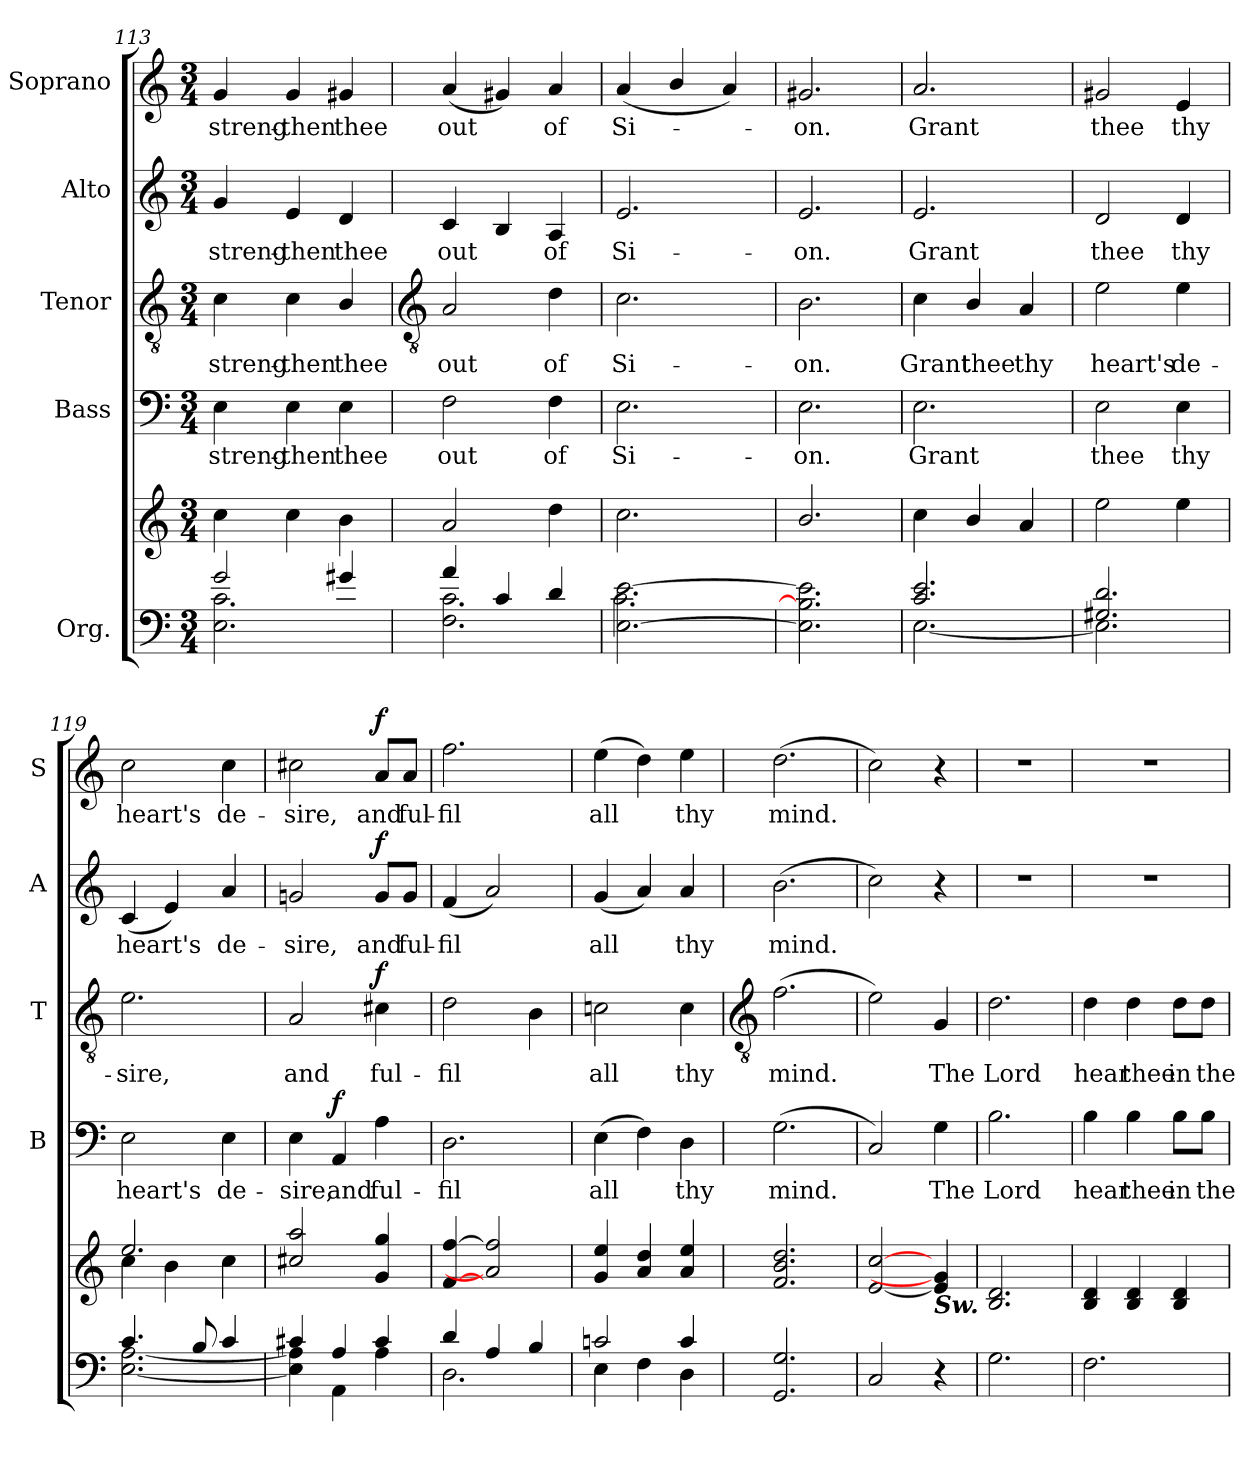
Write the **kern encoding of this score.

**kern	**kern	**kern	**text	**dynam	**kern	**text	**dynam	**kern	**text	**dynam	**kern	**text	**dynam
*part5	*part5	*part4	*part4	*part4	*part3	*part3	*part3	*part2	*part2	*part2	*part1	*part1	*part1
*staff6	*staff5	*staff4	*staff4	*staff4	*staff3	*staff3	*staff3	*staff2	*staff2	*staff2	*staff1	*staff1	*staff1
*I"Org.	*	*I"Bass	*	*	*I"Tenor	*	*	*I"Alto	*	*	*I"Soprano	*	*
*	*	*I'B	*	*	*I'T	*	*	*I'A	*	*	*I'S	*	*
*clefF4	*clefG2	*clefF4	*	*	*clefGv2	*	*	*clefG2	*	*	*clefG2	*	*
*k[]	*k[]	*k[]	*	*	*k[]	*	*	*k[]	*	*	*k[]	*	*
*C:	*C:	*C:	*	*	*C:	*	*	*C:	*	*	*C:	*	*
*M3/4	*M3/4	*M3/4	*	*	*M3/4	*	*	*M3/4	*	*	*M3/4	*	*
=113	=113	=113	=113	=113	=113	=113	=113	=113	=113	=113	=113	=113	=113
*^	*	*	*	*	*	*	*	*	*	*	*	*	*
!	!	!	!	!LO:LY:b	!	!	!LO:LY:b	!	!	!LO:LY:b	!	!	!LO:LY:b	!
2g/	2.E 2.c	4cc	4E	streng-	.	4c	streng-	.	4g	streng-	.	4g	streng-	.
!	!	!	!	!LO:LY:b	!	!	!LO:LY:b	!	!	!LO:LY:b	!	!	!LO:LY:b	!
.	.	4cc	4E	-then	.	4c	-then	.	4e	-then	.	4g	-then	.
!	!	!	!	!LO:LY:b	!	!	!LO:LY:b	!	!	!LO:LY:b	!	!	!LO:LY:b	!
4g#X/	.	4b	4E	thee	.	4B/	thee	.	4d	thee	.	4g#X	thee	.
!!LO:LB:g=z
=114	=114	=114	=114	=114	=114	=114	=114	=114	=114	=114	=114	=114	=114	=114
*	*	*	*	*	*	*clefGv2	*	*	*	*	*	*	*	*
*	*	*^	*	*	*	*	*	*	*	*	*	*	*	*
!	!	!	!LO:N:vis=1	!	!LO:LY:b	!	!	!LO:LY:b	!	!	!LO:LY:b	!	!	!LO:LY:b	!
4a/	2.F 2.c	2a	2.ryy	2F	out	.	2A	out	.	4c	out	.	(<4a	out	.
4c/	.	.	.	.	.	.	.	.	.	4B	.	.	4g#X)	.	.
!	!	!	!	!	!LO:LY:b	!	!	!LO:LY:b	!	!	!LO:LY:b	!	!	!LO:LY:b	!
4d/	.	4dd\	.	4F	of	.	4d	of	.	4A	of	.	4a	of	.
=115	=115	=115	=115	=115	=115	=115	=115	=115	=115	=115	=115	=115	=115	=115	=115
!	!	!	!LO:N:vis=1	!	!LO:LY:b	!	!	!LO:LY:b	!	!	!LO:LY:b	!	!	!LO:LY:b	!
[2.E\ [2.e\	2.c	2.cc\	2.ryy	2.E	Si-	.	2.c	Si-	.	2.e	Si-	.	(<4a	Si-	.
.	.	.	.	.	.	.	.	.	.	.	.	.	4b/	.	.
.	.	.	.	.	.	.	.	.	.	.	.	.	4a)	.	.
=116	=116	=116	=116	=116	=116	=116	=116	=116	=116	=116	=116	=116	=116	=116	=116
!	!	!	!LO:N:vis=1	!	!LO:LY:b	!	!	!LO:LY:b	!	!	!LO:LY:b	!	!	!LO:LY:b	!
2.E\] 2.B\] 2.e\]	2.ryy	2.b	2.ryy	2.E	-on.	.	2.B	-on.	.	2.e	-on.	.	2.g#X	on.	.
=117	=117	=117	=117	=117	=117	=117	=117	=117	=117	=117	=117	=117	=117	=117	=117
!	!	!	!LO:N:vis=1	!	!LO:LY:b	!	!	!LO:LY:b	!	!	!LO:LY:b	!	!	!LO:LY:b	!
2.c/ 2.e/	[2.E	4cc\	2.ryy	2.E	Grant	.	4c	Grant	.	2.e	Grant	.	2.a	Grant	.
!	!	!	!	!	!	!	!	!LO:LY:b	!	!	!	!	!	!	!
.	.	4b/	.	.	.	.	4B/	thee	.	.	.	.	.	.	.
!	!	!	!	!	!	!	!	!LO:LY:b	!	!	!	!	!	!	!
.	.	4a	.	.	.	.	4A	thy	.	.	.	.	.	.	.
=118	=118	=118	=118	=118	=118	=118	=118	=118	=118	=118	=118	=118	=118	=118	=118
!	!	!	!LO:N:vis=1	!	!LO:LY:b	!	!	!LO:LY:b	!	!	!LO:LY:b	!	!	!LO:LY:b	!
2.G#X/ 2.d/	2.E]	2ee\	2.ryy	2E	thee	.	2e	heart's	.	2d	thee	.	2g#X	thee	.
!	!	!	!	!	!LO:LY:b	!	!	!LO:LY:b	!	!	!LO:LY:b	!	!	!LO:LY:b	!
.	.	4ee\	.	4E	thy	.	4e	de-	.	4d	thy	.	4e	thy	.
=119	=119	=119	=119	=119	=119	=119	=119	=119	=119	=119	=119	=119	=119	=119	=119
!	!	!	!	!	!LO:LY:b	!	!	!LO:LY:b	!	!	!LO:LY:b	!	!	!LO:LY:b	!
4.c/	[2.E [2.A	2.ee/	4cc\	2E	heart's	.	2.e	-sire,	.	(<4c	heart's	.	2cc	heart's	.
.	.	.	4b\	.	.	.	.	.	.	4e)	.	.	.	.	.
8B/	.	.	.	.	.	.	.	.	.	.	.	.	.	.	.
!	!	!	!	!	!LO:LY:b	!	!	!	!	!	!LO:LY:b	!	!	!LO:LY:b	!
4c/	.	.	4cc\	4E	de-	.	.	.	.	4a	de-	.	4cc	de-	.
=120	=120	=120	=120	=120	=120	=120	=120	=120	=120	=120	=120	=120	=120	=120	=120
!	!	!	!	!	!LO:LY:b	!	!	!LO:LY:b	!	!	!LO:LY:b	!	!	!LO:LY:b	!
4c#X/	4E] 4A]	2cc#X 2aa	2.ryy	4E	-sire,	.	2A	and	.	2gn	-sire,	.	2cc#X	-sire,	.
!	!	!	!	!	!LO:LY:b	!LO:DY:b	!	!	!	!	!	!	!	!	!
4A/	4AA	.	.	4AA	and	f	.	.	.	.	.	.	.	.	.
!	!	!	!	!	!LO:LY:b	!	!	!LO:LY:b	!LO:DY:b	!	!LO:LY:b	!LO:DY:b	!	!LO:LY:b	!LO:DY:b
4c#/	4A	4g 4gg	.	4A	ful-	.	4c#X	ful-	f	8g/L	and	f	8a/L	and	f
!	!	!	!	!	!	!	!	!	!	!	!LO:LY:b	!	!	!LO:LY:b	!
.	.	.	.	.	.	.	.	.	.	8g/J	ful-	.	8a/J	ful-	.
=121	=121	=121	=121	=121	=121	=121	=121	=121	=121	=121	=121	=121	=121	=121	=121
!	!	!	!	!	!LO:LY:b	!	!	!LO:LY:b	!	!	!LO:LY:b	!	!	!LO:LY:b	!
4d/	2.D	[4f [4ff	2.ryy	2.D	-fil	.	2d	-fil	.	(<4f	-fil	.	2.ff	-fil	.
4A/	.	2a] 2ff]	.	.	.	.	.	.	.	2a)	.	.	.	.	.
4B/	.	.	.	.	.	.	4B	.	.	.	.	.	.	.	.
=122	=122	=122	=122	=122	=122	=122	=122	=122	=122	=122	=122	=122	=122	=122	=122
!	!	!	!	!	!LO:LY:b	!	!	!LO:LY:b	!	!	!LO:LY:b	!	!	!LO:LY:b	!
2cn/	4E	4g 4ee	2.ryy	(>4E	all	.	2cn	all	.	(<4g	all	.	(>4ee	all	.
.	4F	4a 4dd	.	4F)	.	.	.	.	.	4a)	.	.	4dd)	.	.
!	!	!	!	!	!LO:LY:b	!	!	!LO:LY:b	!	!	!LO:LY:b	!	!	!LO:LY:b	!
4c/	4D	4a 4ee	.	4D	thy	.	4c	thy	.	4a	thy	.	4ee	thy	.
*v	*v	*	*	*	*	*	*	*	*	*	*	*	*	*	*
*	*v	*v	*	*	*	*	*	*	*	*	*	*	*	*
!!LO:LB:g=z
=123	=123	=123	=123	=123	=123	=123	=123	=123	=123	=123	=123	=123	=123
*	*	*	*	*	*clefGv2	*	*	*	*	*	*	*	*
*^	*	*	*	*	*	*	*	*	*	*	*	*	*
!	!	!	!	!LO:LY:b	!	!	!LO:LY:b	!	!	!LO:LY:b	!	!	!LO:LY:b	!
*v	*v	*	*	*	*	*	*	*	*	*	*	*	*	*
2.GG 2.G	2.f 2.b 2.dd	(<2.G	mind.	.	(>2.f	mind.	.	(>2.b	mind.	.	(>2.dd	mind.	.
=124	=124	=124	=124	=124	=124	=124	=124	=124	=124	=124	=124	=124	=124
2C	[2e/ [2cc/	2C)	.	.	2e)	.	.	2cc)	.	.	2cc)	.	.
!	!LO:TX:b:Bi:t=Sw.	!	!	!	!	!	!	!	!	!	!	!	!
!	!	!	!LO:LY:b	!	!	!LO:LY:b	!	!	!	!	!	!	!
4r	4e] 4g]	4G	The	.	4G	The	.	4r	.	.	4r	.	.
=125	=125	=125	=125	=125	=125	=125	=125	=125	=125	=125	=125	=125	=125
!	!	!	!LO:LY:b	!	!	!LO:LY:b	!	!LO:N:vis=1	!	!	!LO:N:vis=1	!	!
2.G	2.B 2.d	2.B	Lord	.	2.d	Lord	.	2.r	.	.	2.r	.	.
=126	=126	=126	=126	=126	=126	=126	=126	=126	=126	=126	=126	=126	=126
!	!	!	!LO:LY:b	!	!	!LO:LY:b	!	!LO:N:vis=1	!	!	!LO:N:vis=1	!	!
2.F	4B 4d	4B	hear	.	4d	hear	.	2.r	.	.	2.r	.	.
!	!	!	!LO:LY:b	!	!	!LO:LY:b	!	!	!	!	!	!	!
.	4B 4d	4B	thee	.	4d	thee	.	.	.	.	.	.	.
!	!	!	!LO:LY:b	!	!	!LO:LY:b	!	!	!	!	!	!	!
.	4B 4d	8B\L	in	.	8d\L	in	.	.	.	.	.	.	.
!	!	!	!LO:LY:b	!	!	!LO:LY:b	!	!	!	!	!	!	!
.	.	8B\J	the	.	8d\J	the	.	.	.	.	.	.	.
=	=	=	=	=	=	=	=	=	=	=	=	=	=
*-	*-	*-	*-	*-	*-	*-	*-	*-	*-	*-	*-	*-	*-
